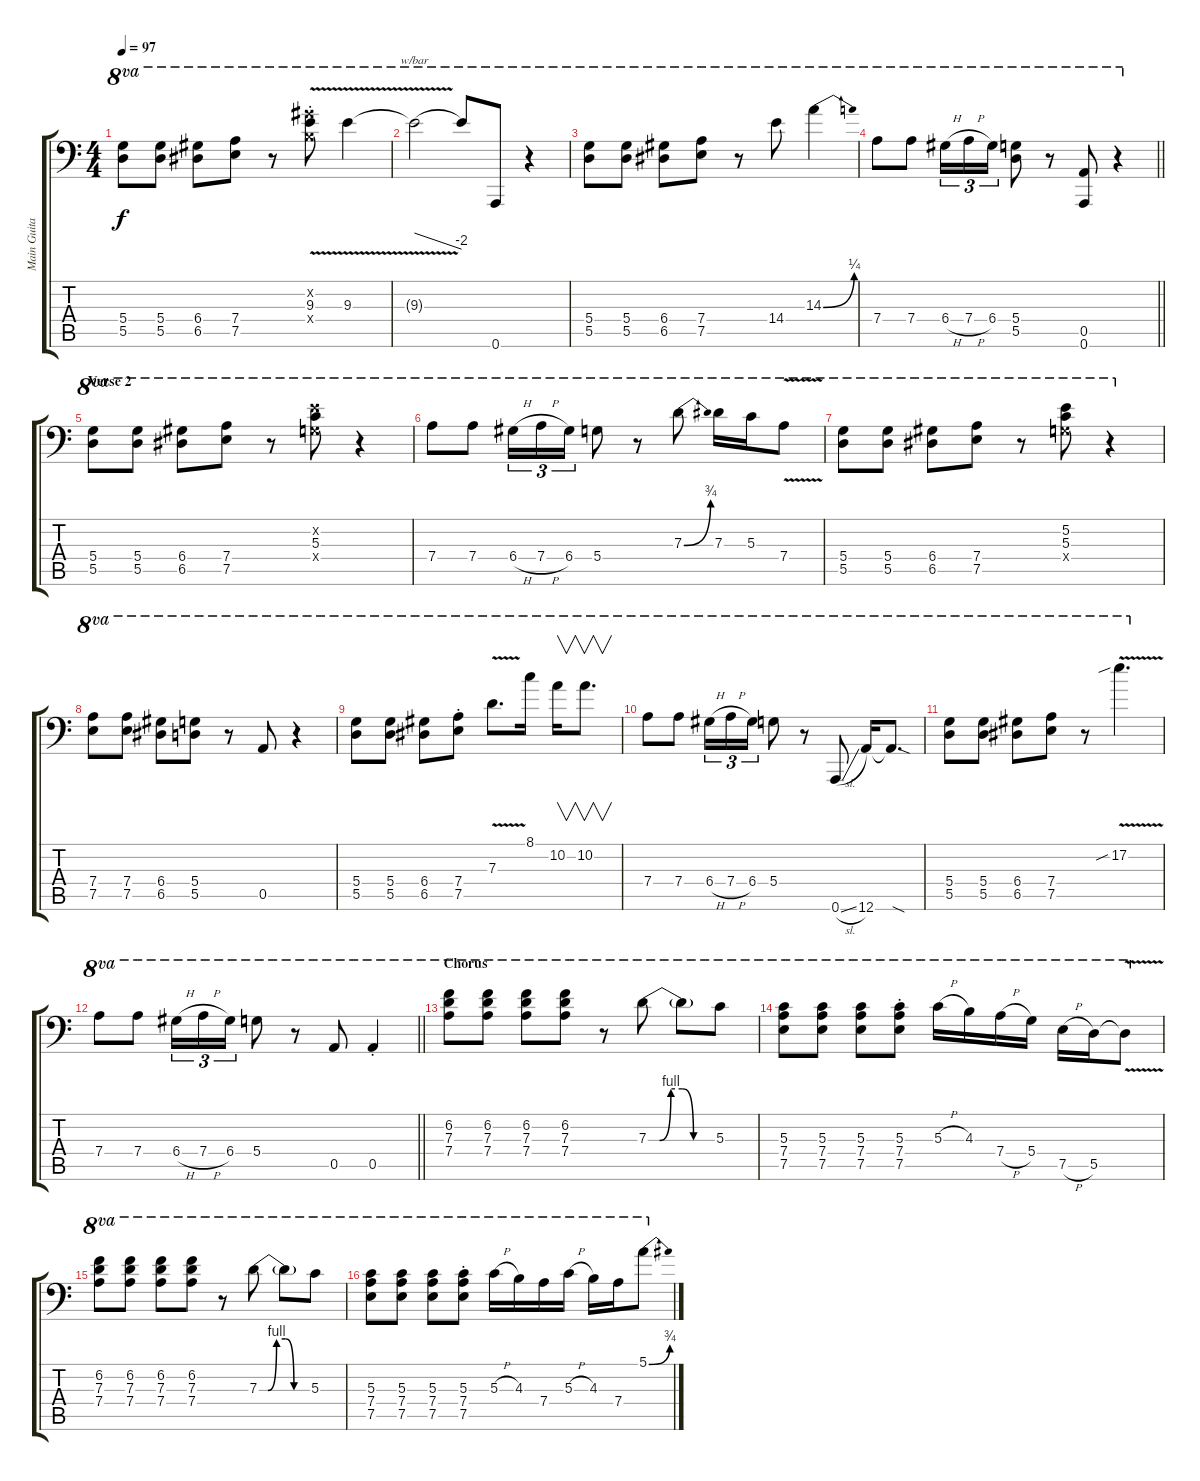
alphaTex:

\track ("Main Guitar - Josh Homme" "Main Guita") {instrument overdrivenguitar}
\staff {score tabs}
\tuning (E4 B3 G3 D3 A2 A1) {hide}
\ts (4 4)
\tempo 97
\clef f4
\ks c
(5.4 5.5).8{ot 8va dy f} (5.4 5.5).8{ot 8va} (6.4 6.5).8{ot 8va} (7.4 7.5).8{ot 8va} r.8{ot 8va} (9.2{x} 9.3{v st} 9.4{x}).8{ot 8va} 9.3{v}.4{ot 8va} |
9.3{t}.2{tbe (dive default 0 0 60 -8) ot 8va} 9.3{t}.8{ot 8va} 0.6.8{ot 8va} r.4{ot 8va} |
(5.4 5.5).8{ot 8va} (5.4 5.5).8{ot 8va} (6.4 6.5).8{ot 8va} (7.4 7.5).8{ot 8va} r.8{ot 8va} 14.4.8{ot 8va} 14.3{be (bend 0 0 60 1)}.4{ot 8va} |
\barLineRight lightlight
7.4.8{ot 8va} 7.4.8{ot 8va} 6.4{h}.16{tu (3 2) ot 8va} 7.4{h}.16{tu (3 2) ot 8va} 6.4.16{tu (3 2) ot 8va} (5.4 5.5).8{ot 8va} r.8{ot 8va} (0.5 0.6).8{ot 8va} r.4{ot 8va} |
\section ("" "Verse 2")
(5.4 5.5).8{ot 8va} (5.4 5.5).8{ot 8va} (6.4 6.5).8{ot 8va} (7.4 7.5).8{ot 8va} r.8{ot 8va} (5.2{x} 5.3 5.4{x}).8{ot 8va} r.4{ot 8va} |
7.4.8{ot 8va} 7.4.8{ot 8va} 6.4{h}.16{tu (3 2) ot 8va} 7.4{h}.16{tu (3 2) ot 8va} 6.4.16{tu (3 2) ot 8va} 5.4.8{ot 8va} r.8{ot 8va} 7.3{be (bend 0 0 60 3)}.8{ot 8va} 7.3.16{ot 8va} 5.3.16{ot 8va} 7.4{v}.8{ot 8va} |
(5.4 5.5).8{ot 8va} (5.4 5.5).8{ot 8va} (6.4 6.5).8{ot 8va} (7.4 7.5).8{ot 8va} r.8{ot 8va} (5.2 5.3 5.4{x}).8{ot 8va} r.4{ot 8va} |
(7.4 7.5).8{ot 8va} (7.4 7.5).8{ot 8va} (6.4 6.5).8{ot 8va} (5.4 5.5).8{ot 8va} r.8{ot 8va} 0.5.8{ot 8va} r.4{ot 8va} |
(5.4 5.5).8{ot 8va} (5.4 5.5).8{ot 8va} (6.4 6.5).8{ot 8va} (7.4{st} 7.5{st}).8{ot 8va} 7.3{v}.8{d ot 8va} 8.1.16{ot 8va} 10.2.16{v ot 8va} 10.2.8{v d ot 8va} |
7.4.8{ot 8va} 7.4.8{ot 8va} 6.4{h}.16{tu (3 2) ot 8va} 7.4{h}.16{tu (3 2) ot 8va} 6.4.16{tu (3 2) ot 8va} 5.4.8{ot 8va} r.8{ot 8va} 0.6{sl}.8{ot 8va} 12.6.16{ot 8va} 12.6{sod t}.8{d ot 8va} |
(5.4 5.5).8{ot 8va} (5.4 5.5).8{ot 8va} (6.4 6.5).8{ot 8va} (7.4 7.5).8{ot 8va} r.8{ot 8va} 17.2{v sib}.4{d ot 8va} |
\barLineRight lightlight
7.4.8{ot 8va} 7.4.8{ot 8va} 6.4{h}.16{tu (3 2) ot 8va} 7.4{h}.16{tu (3 2) ot 8va} 6.4.16{tu (3 2) ot 8va} 5.4.8{ot 8va} r.8{ot 8va} 0.5.8{ot 8va} 0.5{st}.4{ot 8va} |
\section ("" "Chorus")
(6.2 7.3 7.4).8{ot 8va} (6.2 7.3 7.4).8{ot 8va} (6.2 7.3 7.4).8{ot 8va} (6.2 7.3 7.4).8{ot 8va} r.8{ot 8va} 7.3{be (custom 0 0 10 0 20 4 30 4 40 0 60 0)}.8{ot 8va} 7.3{t}.8{ot 8va} 5.3.8{ot 8va} |
(5.3 7.4 7.5).8{ot 8va} (5.3 7.4 7.5).8{ot 8va} (5.3 7.4 7.5).8{ot 8va} (5.3 7.4{st} 7.5{st}).8{ot 8va} 5.3{h}.16{ot 8va} 4.3.16{ot 8va} 7.4{h}.16{ot 8va} 5.4.16{ot 8va} 7.5{h}.16{ot 8va} 5.5.16{ot 8va} 5.5{v t}.8{ot 8va} |
(6.2 7.3 7.4).8{ot 8va} (6.2 7.3 7.4).8{ot 8va} (6.2 7.3 7.4).8{ot 8va} (6.2 7.3 7.4).8{ot 8va} r.8{ot 8va} 7.3{be (custom 0 0 10 0 20 4 30 4 40 0 60 0)}.8{ot 8va} 7.3{t}.8{ot 8va} 5.3.8{ot 8va} |
(5.3 7.4 7.5).8{ot 8va} (5.3 7.4 7.5).8{ot 8va} (5.3 7.4 7.5).8{ot 8va} (5.3 7.4{st} 7.5{st}).8{ot 8va} 5.3{h}.16{ot 8va} 4.3.16{ot 8va} 7.4.16{ot 8va} 5.3{h}.16{ot 8va} 4.3.16{ot 8va} 7.4.16{ot 8va} 5.1{be (bend 0 0 60 3)}.8{ot 8va}
